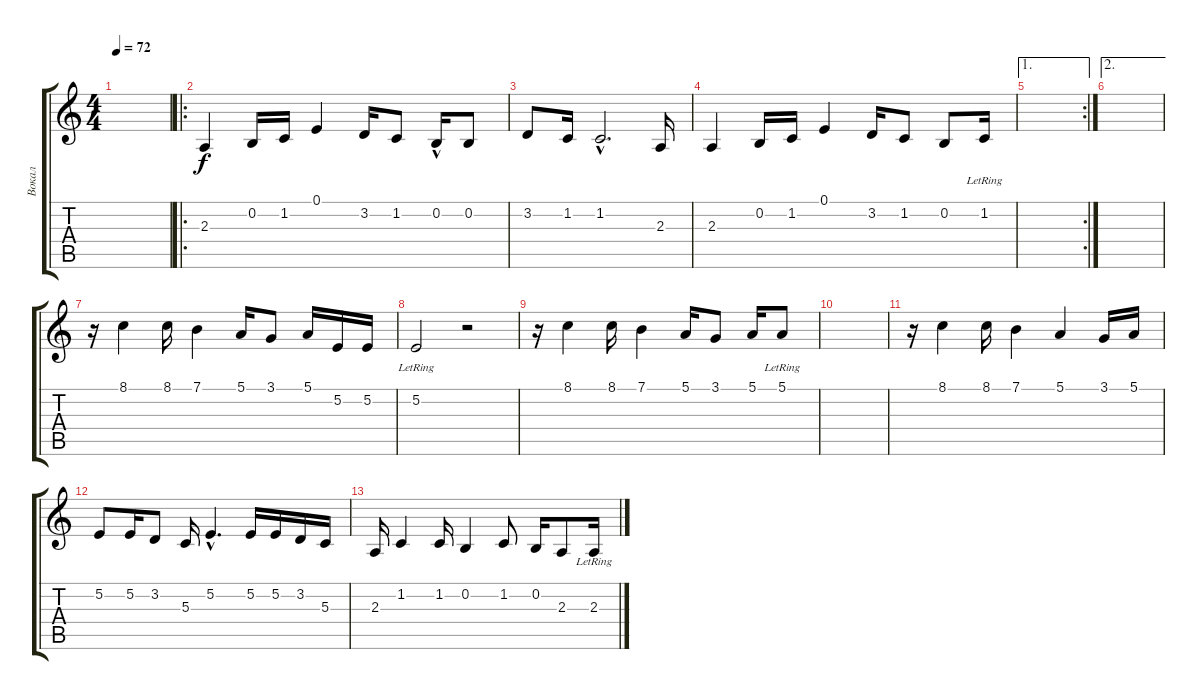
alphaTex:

\track ("Вокал" "Вокал") {instrument choiraahs}
\staff {score tabs}
\tuning (E4 B3 G3 D3 A2 E2) {hide}
\ts (4 4)
\tempo 72
\clef g2
\ks c
|
\ro
2.3.4 0.2.16 1.2.16 0.1.4 3.2.16 1.2.8 0.2{hac}.16 0.2.8 |
3.2.8 1.2.16 1.2{hac}.2{d} 2.3.16 |
2.3.4 0.2.16 1.2.16 0.1.4 3.2.16 1.2.8 0.2.8 1.2{lr}.16 |
\ae 1
\rc 2
|
\ae 2
|
r.16 8.1.4 8.1.16 7.1.4 5.1.16 3.1.8 5.1.16 5.2.16 5.2.16 |
5.2{lr}.2 r.2 |
r.16 8.1.4 8.1.16 7.1.4 5.1.16 3.1.8 5.1.16 5.1{lr}.8 |
|
r.16 8.1.4 8.1.16 7.1.4 5.1.4 3.1.16 5.1.16 |
5.2.8 5.2.16 3.2.8 5.3.16 5.2{hac}.4{d} 5.2.16 5.2.16 3.2.16 5.3.16 |
2.3.16 1.2.4 1.2.16 0.2.4 1.2.8 0.2.16 2.3.8 2.3{lr}.16
